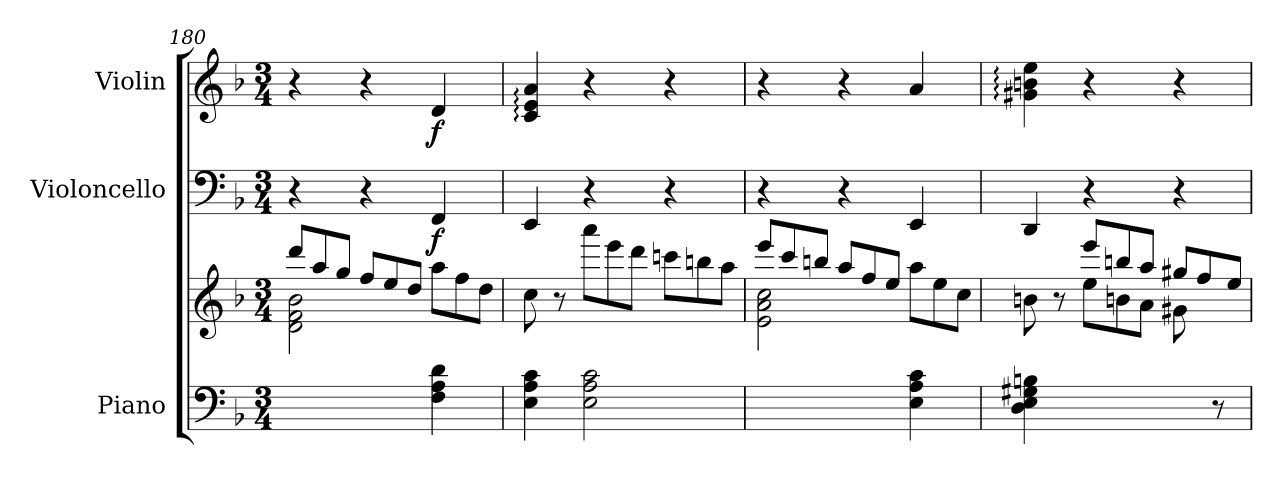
**kern	**kern	**kern	**dynam	**kern	**dynam
*part3	*part3	*part2	*part2	*part1	*part1
*staff4	*staff3	*staff2	*staff2	*staff1	*staff1
*I"Piano	*	*I"Violoncello	*	*I"Violin	*
*I'Pno	*	*I'Vc	*	*I'Vln	*
*clefF4	*clefG2	*clefF4	*	*clefG2	*
*k[b-]	*k[b-]	*k[b-]	*	*k[b-]	*
*M3/4	*M3/4	*M3/4	*	*M3/4	*
*	*Xtuplet	*	*	*	*
=180	=180	=180	=180	=180	=180
*	*^	*	*	*	*
2ryy	12ddd/L	2d\ 2f\ 2b-\	4r	.	4r	.
.	12aa/	.	.	.	.	.
.	12gg/J	.	.	.	.	.
.	12ff/L	.	4r	.	4r	.
.	12ee/	.	.	.	.	.
.	12dd/J	.	.	.	.	.
!	!	!	!	!LO:DY:b	!	!LO:DY:b
4F\ 4A\ 4d\	12aa\L	4ryy	4FF/	f	4d/	f
.	12ff\	.	.	.	.	.
.	12dd\J	.	.	.	.	.
*	*v	*v	*	*	*	*
!!LO:LB:g=z
=181	=181	=181	=181	=181	=181
4E\ 4A\ 4c\	8cc\	4EE/	.	4c/: 4e/: 4a/:	.
.	8r	.	.	.	.
2E\ 2A\ 2c\	12aaa\L	4r	.	4r	.
.	12eee\	.	.	.	.
.	12ddd\J	.	.	.	.
.	12cccn\L	4r	.	4r	.
.	12bbn\	.	.	.	.
.	12aa\J	.	.	.	.
=182	=182	=182	=182	=182	=182
*	*^	*	*	*	*
2ryy	12eee/L	2e\ 2a\ 2cc\	4r	.	4r	.
.	12ccc/	.	.	.	.	.
.	12bbn/J	.	.	.	.	.
.	12aa/L	.	4r	.	4r	.
.	12ff/	.	.	.	.	.
.	12ee/J	.	.	.	.	.
4E\ 4A\ 4c\	12aa\L	4ryy	4EE/	.	4a/	.
.	12ee\	.	.	.	.	.
.	12cc\J	.	.	.	.	.
=183	=183	=183	=183	=183	=183	=183
4D\ 4E\ 4G#X\ 4Bn\	8bn\	4ryy	4DD/	.	4g#X\: 4bn\: 4ee\:	.
.	8r	.	.	.	.	.
4.ryy	12eee/L	12ee\L	4r	.	4r	.
.	12bbn/	12bn\	.	.	.	.
.	12aa/J	12a\J	.	.	.	.
.	12gg#X/L	8g#X\	4r	.	4r	.
.	12ff/	.	.	.	.	.
8r	.	8ryy	.	.	.	.
.	12ee/J	.	.	.	.	.
*	*v	*v	*	*	*	*
=	=	=	=	=	=
*-	*-	*-	*-	*-	*-
